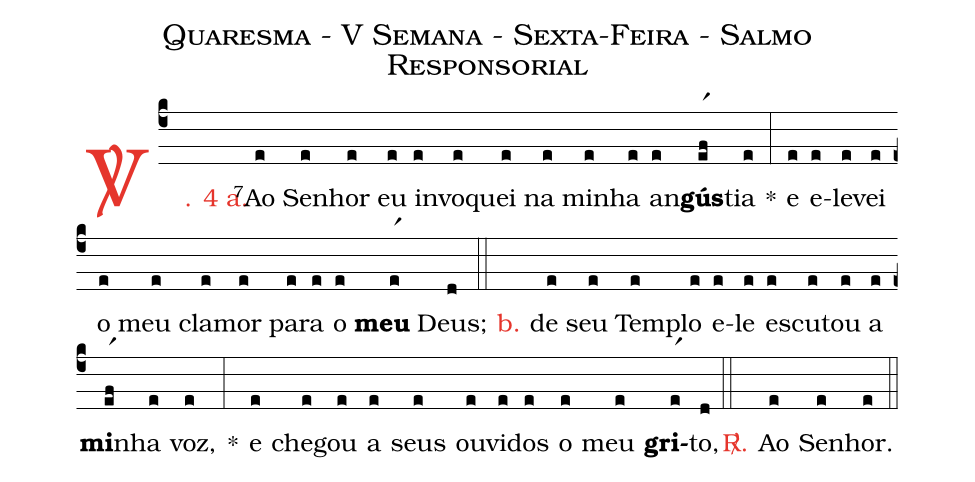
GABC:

name: Quaresma - V Semana - Sexta-Feira - Salmo Responsorial;
%%
(c4)

<c><sp>V/</sp>. 4 a.</c>() <v>\VSup{7}</v>Ao(e) Se(e)nhor(e) eu(e) in(e)vo(e)quei(e) na(e) mi(e)nha(e) an(e)<b>gús</b>(er1f)tia(e) *(:)
e(e) e(e)le(e)vei(e) o(e) meu(e) cla(e)mor(e) pa(e)ra(e) o(e) <b>meu</b>(er1) Deus;(d)

(::)

<nlba><c>b.</c>() de</nlba>(e) seu(e) Tem(e)plo(e) e(e)le(e) es(e)cu(e)tou(e) a(e) <b>mi</b>(er1f)nha(e) voz,(e) *(:)
e(e) che(e)gou(e) a(e) seus(e) ou(e)vi(e)dos(e) o(e) meu(e) <b>gri</b>(er1)to,(d)

(::)

<nlba><c><sp>R/</sp>.</c>() Ao</nlba>(e) Se(e)nhor.(e)

(::)
